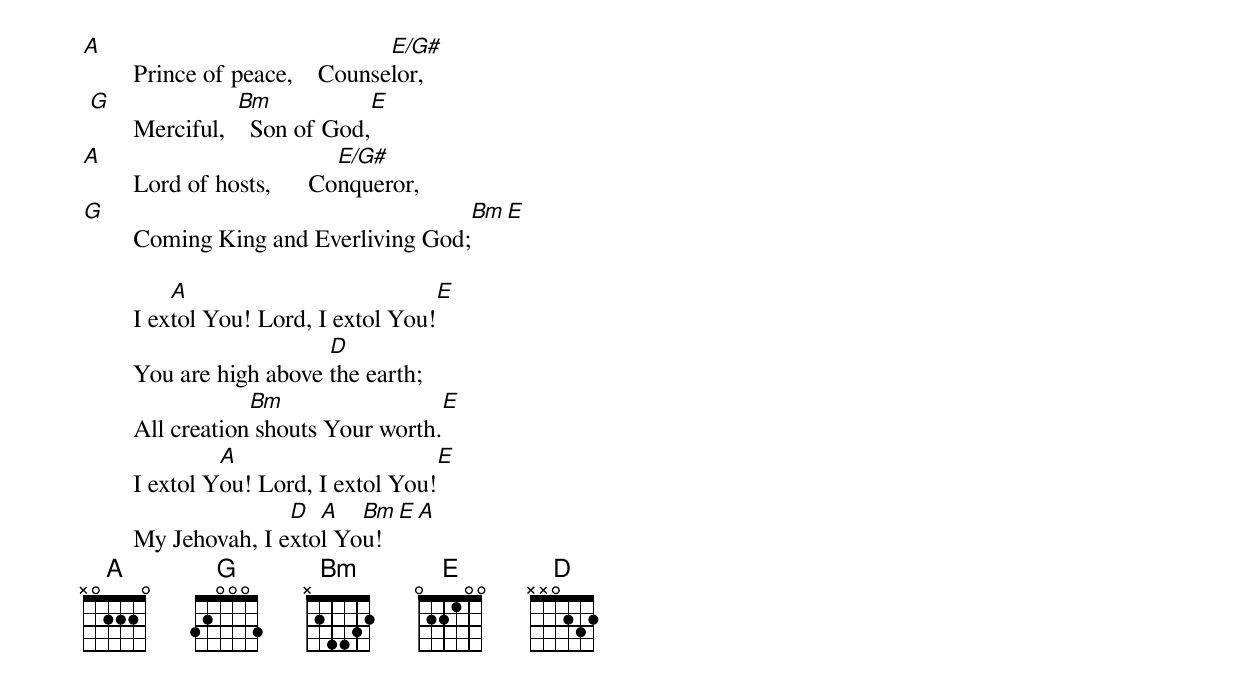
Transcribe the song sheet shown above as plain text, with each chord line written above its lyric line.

A                                 E/G#
	Prince of peace,    Counselor,
 G                 Bm                   E
	Merciful,    Son of God,
A                             E/G#
	Lord of hosts,      Conqueror,
G                                       Bm                  E
	Coming King and Everliving God;

            A                                  E
	I extol You! Lord, I extol You!
	                   D
	You are high above the earth;
	            Bm                                    E
	All creation shouts Your worth.
	         A                                E
	I extol You! Lord, I extol You!
	               D  A   Bm    E      A
	My Jehovah, I extol You!
